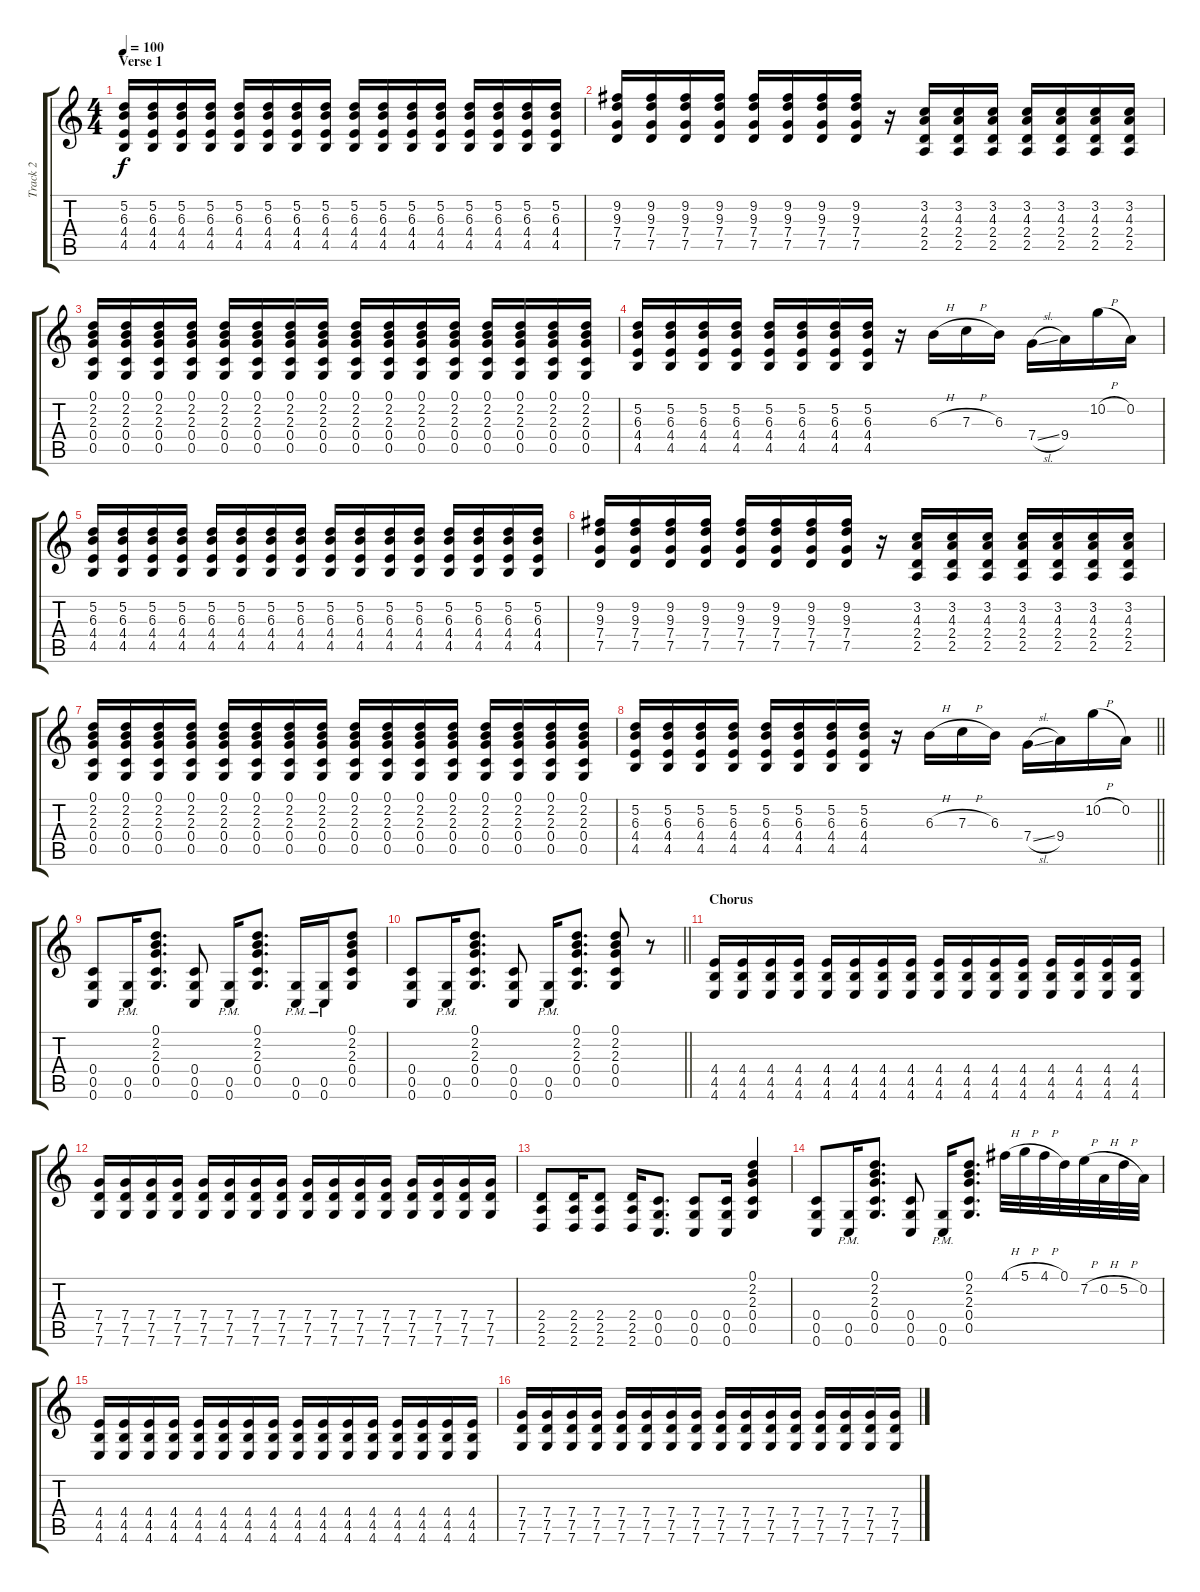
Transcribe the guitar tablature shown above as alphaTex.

\track ("Track 2" "Track 2") {instrument distortionguitar}
\staff {score tabs}
\tuning (D4 A3 F3 C3 G2 C2) {hide}
\ts (4 4)
\section ("" "Verse 1")
\tempo 100
\clef g2
\ks c
(5.2 6.3 4.4 4.5).16{dy f} (5.2 6.3 4.4 4.5).16 (5.2 6.3 4.4 4.5).16 (5.2 6.3 4.4 4.5).16 (5.2 6.3 4.4 4.5).16 (5.2 6.3 4.4 4.5).16 (5.2 6.3 4.4 4.5).16 (5.2 6.3 4.4 4.5).16 (5.2 6.3 4.4 4.5).16 (5.2 6.3 4.4 4.5).16 (5.2 6.3 4.4 4.5).16 (5.2 6.3 4.4 4.5).16 (5.2 6.3 4.4 4.5).16 (5.2 6.3 4.4 4.5).16 (5.2 6.3 4.4 4.5).16 (5.2 6.3 4.4 4.5).16 |
(9.2 9.3 7.4 7.5).16 (9.2 9.3 7.4 7.5).16 (9.2 9.3 7.4 7.5).16 (9.2 9.3 7.4 7.5).16 (9.2 9.3 7.4 7.5).16 (9.2 9.3 7.4 7.5).16 (9.2 9.3 7.4 7.5).16 (9.2 9.3 7.4 7.5).16 r.16 (3.2 4.3 2.4 2.5).16 (3.2 4.3 2.4 2.5).16 (3.2 4.3 2.4 2.5).16 (3.2 4.3 2.4 2.5).16 (3.2 4.3 2.4 2.5).16 (3.2 4.3 2.4 2.5).16 (3.2 4.3 2.4 2.5).16 |
(0.1 2.2 2.3 0.4 0.5).16 (0.1 2.2 2.3 0.4 0.5).16 (0.1 2.2 2.3 0.4 0.5).16 (0.1 2.2 2.3 0.4 0.5).16 (0.1 2.2 2.3 0.4 0.5).16 (0.1 2.2 2.3 0.4 0.5).16 (0.1 2.2 2.3 0.4 0.5).16 (0.1 2.2 2.3 0.4 0.5).16 (0.1 2.2 2.3 0.4 0.5).16 (0.1 2.2 2.3 0.4 0.5).16 (0.1 2.2 2.3 0.4 0.5).16 (0.1 2.2 2.3 0.4 0.5).16 (0.1 2.2 2.3 0.4 0.5).16 (0.1 2.2 2.3 0.4 0.5).16 (0.1 2.2 2.3 0.4 0.5).16 (0.1 2.2 2.3 0.4 0.5).16 |
(5.2 6.3 4.4 4.5).16 (5.2 6.3 4.4 4.5).16 (5.2 6.3 4.4 4.5).16 (5.2 6.3 4.4 4.5).16 (5.2 6.3 4.4 4.5).16 (5.2 6.3 4.4 4.5).16 (5.2 6.3 4.4 4.5).16 (5.2 6.3 4.4 4.5).16 r.16 6.3{h}.16 7.3{h}.16 6.3.16 7.4{sl}.16 9.4.16 10.2{h}.16 0.2.16 |
(5.2 6.3 4.4 4.5).16 (5.2 6.3 4.4 4.5).16 (5.2 6.3 4.4 4.5).16 (5.2 6.3 4.4 4.5).16 (5.2 6.3 4.4 4.5).16 (5.2 6.3 4.4 4.5).16 (5.2 6.3 4.4 4.5).16 (5.2 6.3 4.4 4.5).16 (5.2 6.3 4.4 4.5).16 (5.2 6.3 4.4 4.5).16 (5.2 6.3 4.4 4.5).16 (5.2 6.3 4.4 4.5).16 (5.2 6.3 4.4 4.5).16 (5.2 6.3 4.4 4.5).16 (5.2 6.3 4.4 4.5).16 (5.2 6.3 4.4 4.5).16 |
(9.2 9.3 7.4 7.5).16 (9.2 9.3 7.4 7.5).16 (9.2 9.3 7.4 7.5).16 (9.2 9.3 7.4 7.5).16 (9.2 9.3 7.4 7.5).16 (9.2 9.3 7.4 7.5).16 (9.2 9.3 7.4 7.5).16 (9.2 9.3 7.4 7.5).16 r.16 (3.2 4.3 2.4 2.5).16 (3.2 4.3 2.4 2.5).16 (3.2 4.3 2.4 2.5).16 (3.2 4.3 2.4 2.5).16 (3.2 4.3 2.4 2.5).16 (3.2 4.3 2.4 2.5).16 (3.2 4.3 2.4 2.5).16 |
(0.1 2.2 2.3 0.4 0.5).16 (0.1 2.2 2.3 0.4 0.5).16 (0.1 2.2 2.3 0.4 0.5).16 (0.1 2.2 2.3 0.4 0.5).16 (0.1 2.2 2.3 0.4 0.5).16 (0.1 2.2 2.3 0.4 0.5).16 (0.1 2.2 2.3 0.4 0.5).16 (0.1 2.2 2.3 0.4 0.5).16 (0.1 2.2 2.3 0.4 0.5).16 (0.1 2.2 2.3 0.4 0.5).16 (0.1 2.2 2.3 0.4 0.5).16 (0.1 2.2 2.3 0.4 0.5).16 (0.1 2.2 2.3 0.4 0.5).16 (0.1 2.2 2.3 0.4 0.5).16 (0.1 2.2 2.3 0.4 0.5).16 (0.1 2.2 2.3 0.4 0.5).16 |
\barLineRight lightlight
(5.2 6.3 4.4 4.5).16 (5.2 6.3 4.4 4.5).16 (5.2 6.3 4.4 4.5).16 (5.2 6.3 4.4 4.5).16 (5.2 6.3 4.4 4.5).16 (5.2 6.3 4.4 4.5).16 (5.2 6.3 4.4 4.5).16 (5.2 6.3 4.4 4.5).16 r.16 6.3{h}.16 7.3{h}.16 6.3.16 7.4{sl}.16 9.4.16 10.2{h}.16 0.2.16 |
(0.4 0.5 0.6).8 (0.5{pm} 0.6{pm}).16 (0.1 2.2 2.3 0.4 0.5).8{d} (0.4 0.5 0.6).8 (0.5{pm} 0.6{pm}).16 (0.1 2.2 2.3 0.4 0.5).8{d} (0.5{pm} 0.6{pm}).16 (0.5{pm} 0.6{pm}).16 (0.1 2.2 2.3 0.4 0.5).8 |
\barLineRight lightlight
(0.4 0.5 0.6).8 (0.5{pm} 0.6{pm}).16 (0.1 2.2 2.3 0.4 0.5).8{d} (0.4 0.5 0.6).8 (0.5{pm} 0.6{pm}).16 (0.1 2.2 2.3 0.4 0.5).8{d} (0.1 2.2 2.3 0.4 0.5).8 r.8 |
\section ("" "Chorus")
(4.4 4.5 4.6).16 (4.4 4.5 4.6).16 (4.4 4.5 4.6).16 (4.4 4.5 4.6).16 (4.4 4.5 4.6).16 (4.4 4.5 4.6).16 (4.4 4.5 4.6).16 (4.4 4.5 4.6).16 (4.4 4.5 4.6).16 (4.4 4.5 4.6).16 (4.4 4.5 4.6).16 (4.4 4.5 4.6).16 (4.4 4.5 4.6).16 (4.4 4.5 4.6).16 (4.4 4.5 4.6).16 (4.4 4.5 4.6).16 |
(7.4 7.5 7.6).16 (7.4 7.5 7.6).16 (7.4 7.5 7.6).16 (7.4 7.5 7.6).16 (7.4 7.5 7.6).16 (7.4 7.5 7.6).16 (7.4 7.5 7.6).16 (7.4 7.5 7.6).16 (7.4 7.5 7.6).16 (7.4 7.5 7.6).16 (7.4 7.5 7.6).16 (7.4 7.5 7.6).16 (7.4 7.5 7.6).16 (7.4 7.5 7.6).16 (7.4 7.5 7.6).16 (7.4 7.5 7.6).16 |
(2.4 2.5 2.6).8 (2.4 2.5 2.6).16 (2.4 2.5 2.6).8 (2.4 2.5 2.6).16 (0.4 0.5 0.6).8{d} (0.4 0.5 0.6).8 (0.4 0.5 0.6).16 (0.1 2.2 2.3 0.4 0.5).4 |
(0.4 0.5 0.6).8 (0.5{pm} 0.6{pm}).16 (0.1 2.2 2.3 0.4 0.5).8{d} (0.4 0.5 0.6).8 (0.5{pm} 0.6{pm}).16 (0.1 2.2 2.3 0.4 0.5).8{d} 4.1{h}.32 5.1{h}.32 4.1{h}.32 0.1.32 7.2{h}.32 0.2{h}.32 5.2{h}.32 0.2.32 |
(4.4 4.5 4.6).16 (4.4 4.5 4.6).16 (4.4 4.5 4.6).16 (4.4 4.5 4.6).16 (4.4 4.5 4.6).16 (4.4 4.5 4.6).16 (4.4 4.5 4.6).16 (4.4 4.5 4.6).16 (4.4 4.5 4.6).16 (4.4 4.5 4.6).16 (4.4 4.5 4.6).16 (4.4 4.5 4.6).16 (4.4 4.5 4.6).16 (4.4 4.5 4.6).16 (4.4 4.5 4.6).16 (4.4 4.5 4.6).16 |
(7.4 7.5 7.6).16 (7.4 7.5 7.6).16 (7.4 7.5 7.6).16 (7.4 7.5 7.6).16 (7.4 7.5 7.6).16 (7.4 7.5 7.6).16 (7.4 7.5 7.6).16 (7.4 7.5 7.6).16 (7.4 7.5 7.6).16 (7.4 7.5 7.6).16 (7.4 7.5 7.6).16 (7.4 7.5 7.6).16 (7.4 7.5 7.6).16 (7.4 7.5 7.6).16 (7.4 7.5 7.6).16 (7.4 7.5 7.6).16
